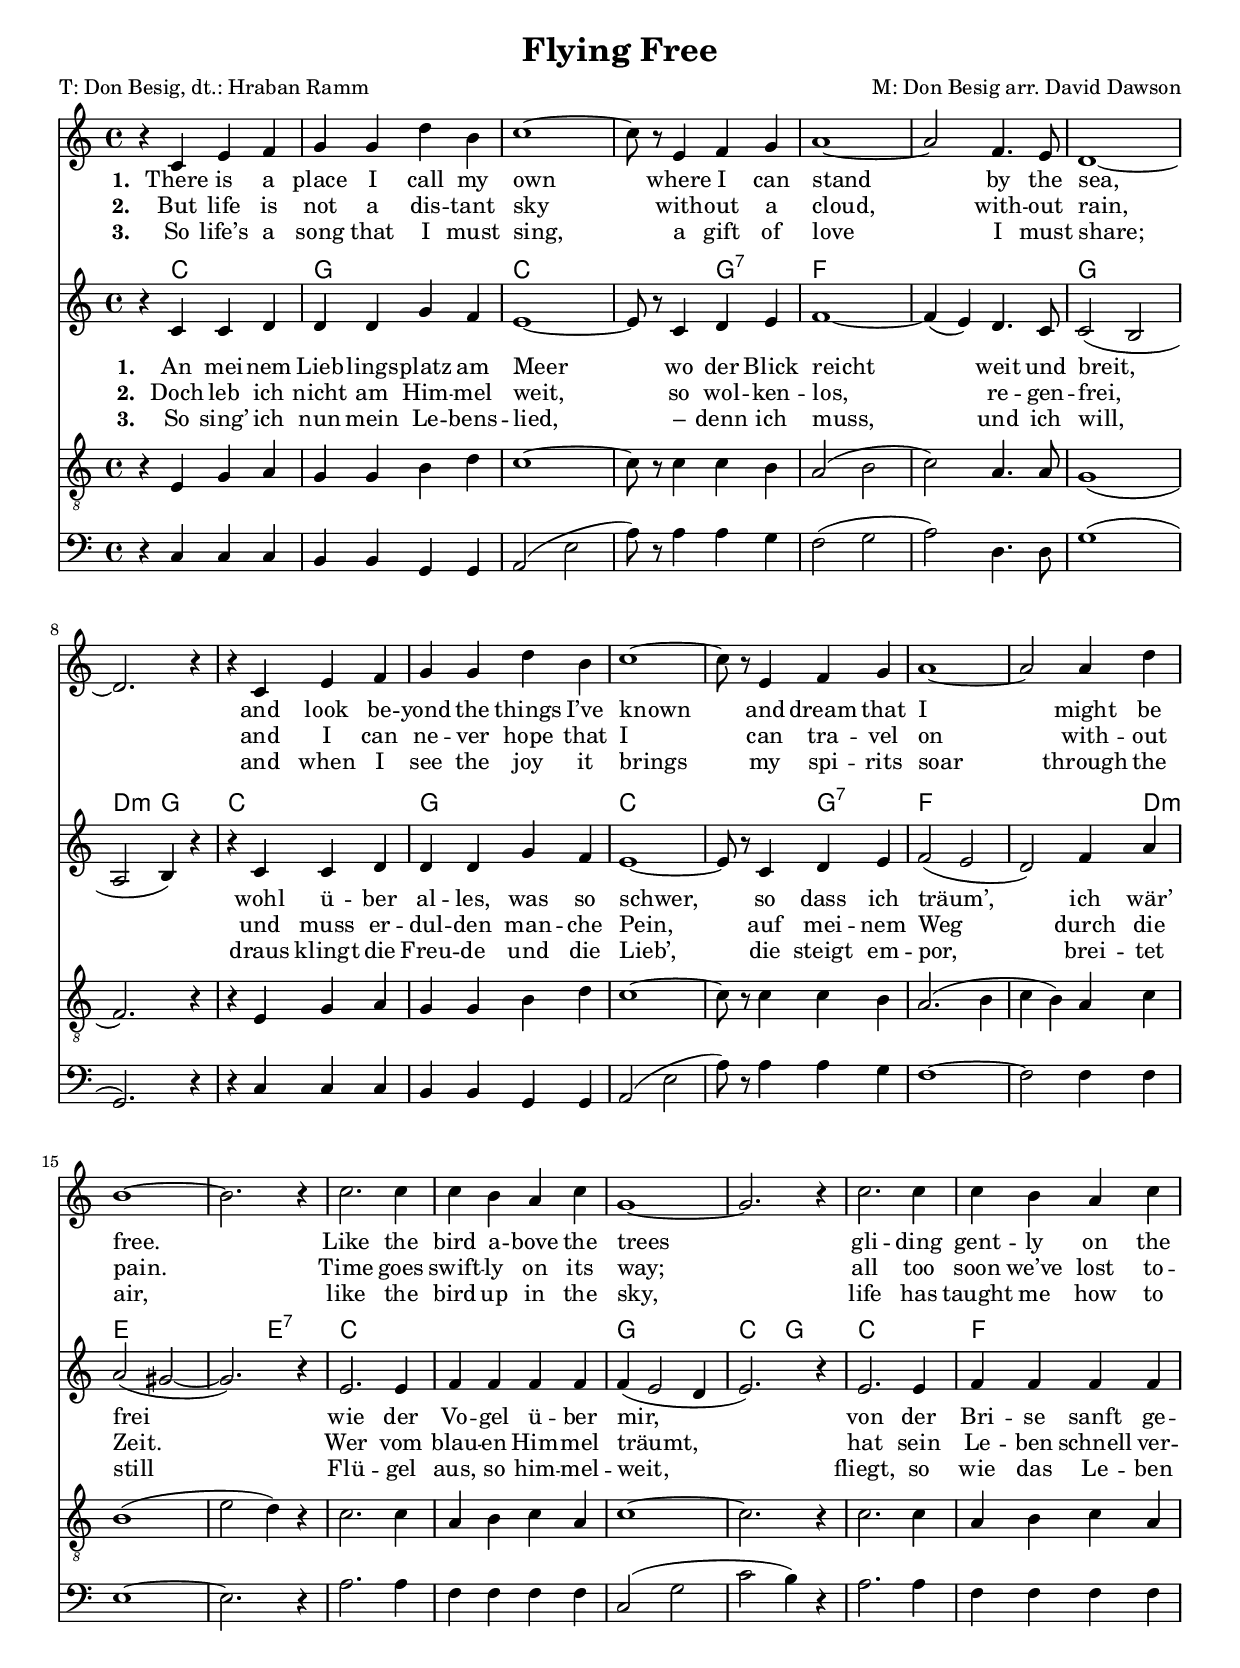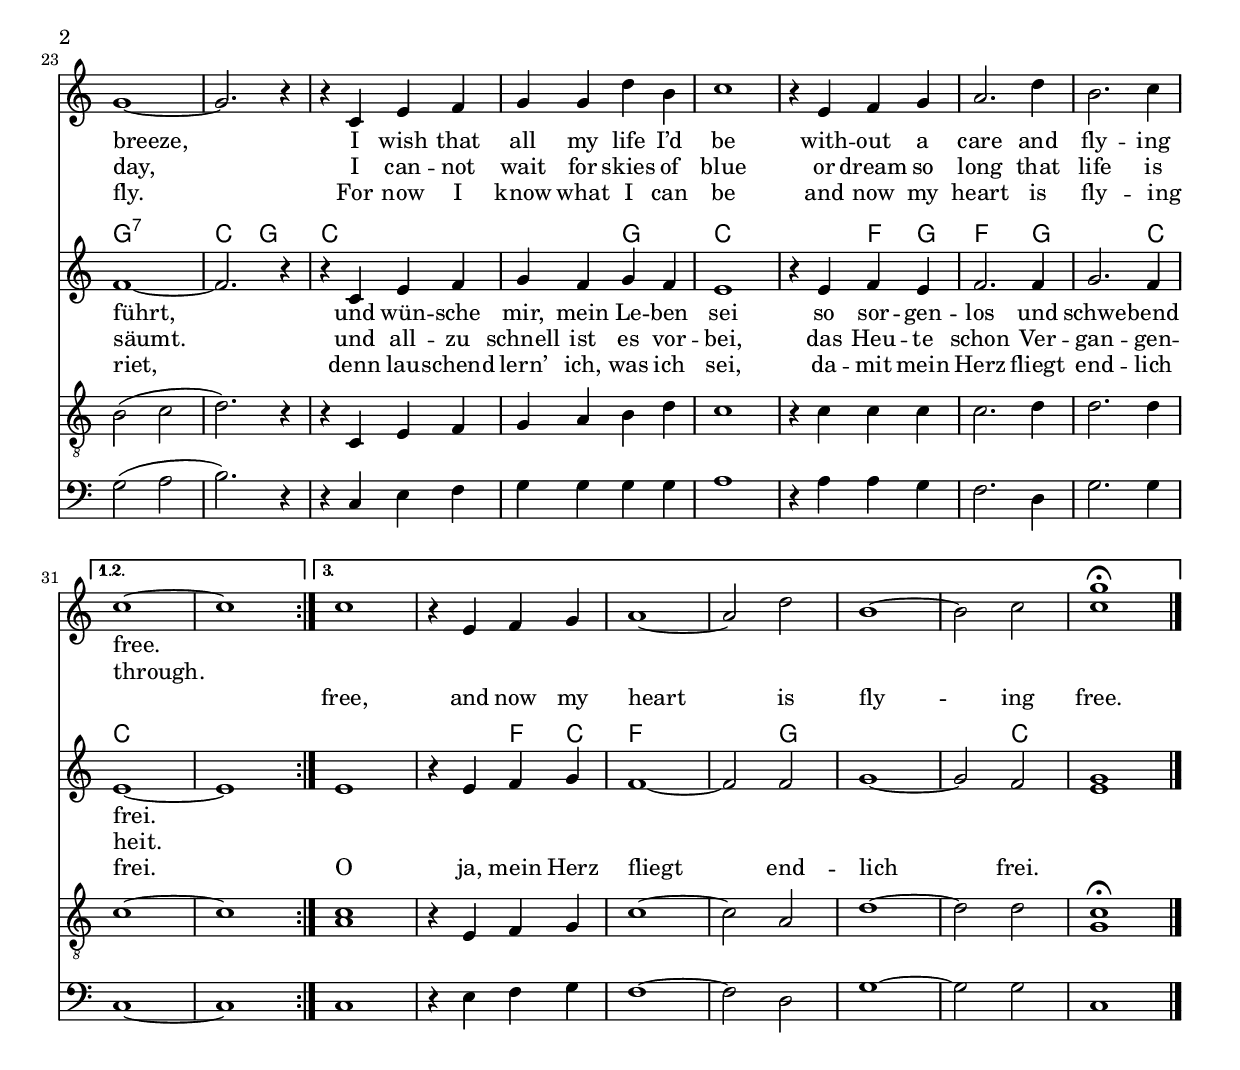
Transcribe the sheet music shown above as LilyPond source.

\version "2.9.9"
#(ly:set-option (quote no-point-and-click))
#(set-global-staff-size 18)

\header{
	title = "Flying Free"
	poet = "T: Don Besig, dt.: Hraban Ramm"
	composer = "M: Don Besig arr. David Dawson"
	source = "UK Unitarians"
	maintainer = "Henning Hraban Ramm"
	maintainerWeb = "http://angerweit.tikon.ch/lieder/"
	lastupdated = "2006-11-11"
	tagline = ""
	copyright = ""
}

\paper{
	ragged-bottom = ##t
	ragged-last-bottom = ##t
}

global = {
	\clef treble
	\key a \minor
	\time 4/4
}

akkorde = \chordmode {
	\repeat volta 3 {
		s4 c2. | g1 |
		c | c2 g:7 |
		f1 | f |
		g | d2:m g |
		%
		c1 | g |
		c | c2 g:7 |
		f1 | f2. d4:m |
		e1 | e2 e:7 |
		%
		c1 | c |
		g | c2 g |
		c1 | f |
		g:7 | c2 g |
		%
		c1 | c2 g |
		c1 | c2 f4 g |
		f2. g4 |
		g2. c4
	}
	\alternative {
		{ c1 | c }
		{
			c1 | c2 f4 c |
			f1 | f2 g |
			g1 | g2 c |
			c1
		}
	}
}

dynamics = \relative c {
	r1\mp
}

sopran = \relative c' {
	%\voiceOne
	\repeat volta 3 {
		r4 c e f |
		g g d' b |
		c1~ |
		c8 r e,4 f g |
		a1~ |
		a2 f4. e8 |
		d1~ |
		d2. r4 |
		r c e f |
		g g d' b |
		c1~ |
		c8 r e,4 f g |
		a1~ |
		a2 a4 d |
		b1~ |
		b2. r4 |
		c2. c4 |
		c b a c |
		g1~ |
		g2. r4 |
		c2. c4 |
		c b a c |
		g1~ |
		g2. r4 |
		r c, e f |
		g g d' b |
		c1 |
		r4 e, f g |
		a2. d4 |
		b2. c4
	}
	\alternative {
		{ c1~ c }
		{
			c1 |
			r4 e, f g |
			a1~ |
			a2 d |
			b1~ |
			b2 c |
			< c g'>1\fermata
		}
	}
	\bar "|."
}

alto = \relative c' {
	%\voiceTwo
	\repeat volta 3 {
		r4 c c d |
		d d g f |
		e1~ |
		e8 r c4 d e |
		f1~ |
		f4( e) d4. c8 |
		c2( b a b4) r |
		r c c d |
		d d g f |
		e1~ |
		e8 r c4 d e |
		f2( e |
		d) f4 a |
		a2( gis~ |
		gis2.) r4 |
		e2. e4 |
		f f f f |
		f( e2 d4 |
		e2.) r4 |
		e2. e4 |
		f f f f |
		f1~ |
		f2. r4 |
		r c e f |
		g f g f |
		e1 |
		r4 e f e |
		f2. f4 |
		g2. f4 
	}
	\alternative {
		{ e1~ e }
		{
			e1 |
			r4 e f g |
			f1~ |
			f2 f |
			g1~ |
			g2 f |
			<g e>1
		}
	}
}

tenor = \relative c {
	%\voiceOne
	\repeat volta 3 {
		r4 e g a |
		g g b d |
		c1~ |
		c8 r c4 c b |
		a2( b |
		c) a4. a8 |
		g1( |
		f2.) r4 |
		r e g a |
		g g b d |
		c1~ |
		c8 r c4 c b |
		a2.( b4 |
		c b) a c |
		b1( |
		e2 d4) r |
		c2. c4 |
		a b c a |
		c1~ |
		c2. r4 |
		c2. c4 |
		a b c a |
		b2( c |
		d2.) r4 |
		r c, e f |
		g a b d |
		c1 |
		r4 c c c |
		c2. d4 |
		d2. d4
	}
	\alternative {
		{ c1~ c }
		{
			<c a>1 |
			r4 e, f g |
			c1~ |
			c2 a |
			d1~ |
			d2 d |
			<c g>1\fermata
		}
	}
}

bass = \relative c {
	%\voiceTwo
	\repeat volta 3 {
		r4 c c c |
		b b g g |
		a2( e' |
		a8) r a4 a g |
		f2( g |
		a) d,4. d8 |
		g1( |
		g,2.) r4 |
		r c c c |
		b b g g |
		a2( e' |
		a8) r a4 a g |
		f1~ |
		f2 f4 f |
		e1~ |
		e2. r4 |
		a2. a4 |
		f f f f |
		c2( g' |
		c b4) r |
		a2. a4 |
		f f f f |
		g2( a |
		b2.) r4 |
		r c, e f |
		g g g g |
		a1 |
		r4 a a g |
		f2. d4 |
		g2. g4
	}
	\alternative {
		{ c,1~ c }
		{
			c1 |
			r4 e f g |
			f1~ |
			f2 d |
			g1~ |
			g2 g |
			c,1
		}
	}
}


textEins = \lyricmode {
	\set stanza = "1. "
	There is a place I call my own
	where I can stand by the sea,
	and look be -- yond the things I’ve known
	and dream that I might be free.
	Like the bird a -- bove the trees
	gli -- ding gent -- ly on the breeze,
	I wish that all my life I’d be
	with -- out a care and fly -- ing free.
}

textZwei = \lyricmode {
	\set stanza = "2. "
	But life is not a dis -- tant sky
	with -- out a cloud, with -- out rain,
	and I can ne -- ver hope that I
	can tra -- vel on with -- out pain.
	Time goes swift -- ly on its way;
	all too soon we’ve lost to -- day,
	I can -- not wait for skies of blue
	or dream so long that life is through.
}

textDrei = \lyricmode {
	\set stanza = "3. "
	So life’s a song that I must sing,
	a gift of love I must share;
	and when I see the joy it brings
	my spi -- rits soar through the air,
	like the bird up in the sky,
	life has taught me how to fly.
	For now I know what I can be
	and now my heart is fly -- ing " " %free,
	%
	free,
	and now my heart is fly -- ing free.
}


textEinsDe = \lyricmode {
	\set stanza = "1. "
	An mei -- nem Lieb -- lings -- platz am Meer
	wo der Blick reicht weit und breit,
	wohl ü -- ber al -- les, was so schwer,
	%da träum’ ich dass ich wär’ frei
	so dass ich träum’, ich wär’ frei
	wie der Vo -- gel ü -- ber mir,
	von der Bri -- se sanft ge -- führt,
	und wün -- sche mir, mein Le -- ben sei
	so sor -- gen -- los und schwe -- bend frei.
}

textZweiDe = \lyricmode {
	\set stanza = "2. "
	Doch leb ich nicht am Him -- mel weit,
	so wol -- ken -- los, re -- gen -- frei,
	und muss er -- dul -- den man -- che Pein,
	auf mei -- nem Weg durch die Zeit.
	Wer vom blau -- en Him -- mel träumt,
	hat sein Le -- ben schnell ver -- säumt.
	und all -- zu schnell ist es vor -- bei,
	das Heu -- te schon Ver -- gan -- gen -- heit.
}

textDreiDe = \lyricmode {
	\set stanza = "3. "
	So sing’ ich nun mein Le -- bens -- lied,
	– denn ich muss, und ich will,
	draus klingt die Freu -- de und die Lieb’,
	die steigt em -- por, brei -- tet still
	Flü -- gel aus, so him -- mel -- weit,
	fliegt, so wie das Le -- ben riet,
	denn lau -- schend lern’ ich, was ich sei,
	da -- mit mein Herz fliegt end -- lich %frei.
	%
	frei.
	O ja, mein Herz fliegt end -- lich frei.
}

% Papier-Ausgabe
\score {
	<<
		%\override Score . LyricText #'font-name = #"Gentium"
		%\override Score . BarNumber 
		%    #'break-visibility = #all-invisible
		\context Staff = Sopran <<
			\global
			\context Voice = "eins" \sopran
			%\context Voice = "zwei" \alto
		>>
		\lyricsto "eins" \new Lyrics { \textEins }
		\lyricsto "eins" \new Lyrics { \textZwei }
		\lyricsto "eins" \new Lyrics { \textDrei }
		\context ChordNames {
			%\override ChordNames . ChordName  #'font-name = #"Gentium"
			\germanChords
			\set chordChanges = ##t
			\akkorde
		}
		\context Staff = Alto <<
			\global
			%\context Voice = "eins" \sopran
			\context Voice = "zwei" \alto
		>>
		\lyricsto "eins" \new Lyrics { \textEinsDe }
		\lyricsto "eins" \new Lyrics { \textZweiDe }
		\lyricsto "eins" \new Lyrics { \textDreiDe }
		\context Staff = Tenor <<
			\global \clef "G_8"
			\context Voice = "drei" \tenor
			%\context Voice = "vier" \bass
		>>
		\context Staff = Bass <<
			\global \clef bass
			%\context Voice = "drei" \tenor
			\context Voice = "vier" \bass
		>>
	>>
	\layout { 
		indent = 0\cm
		%line-width = 123\mm
	}
}

% MIDI
\score {
	\unfoldRepeats {
		<<
			\context Staff = chords <<
				\set Staff.midiInstrument = "fx 4 (atmosphere)"
				\context Voice = chords {
					<< \dynamics \akkorde >>
				}
			>>
			\context Staff = sopran <<
				\set Staff.midiInstrument = "violin"
				\context Voice = sopran \sopran
			>>
			\context Staff = alto <<
				\set Staff.midiInstrument = "viola"
				\context Voice = alto \alto
			>>
			\context Staff = tenor <<
				\set Staff.midiInstrument = "cello"
				\context Voice = tenor \tenor
			>>
			\context Staff = bass <<
				\set Staff.midiInstrument = "contrabass"
				\context Voice = bass \bass
			>>
		>>
	}
	\midi{
		\context { \Score
		tempoWholesPerMinute = #(ly:make-moment 120 4)
		}
	}
}

%%% Local Variables:
%%% coding: utf-8
%%% End:

